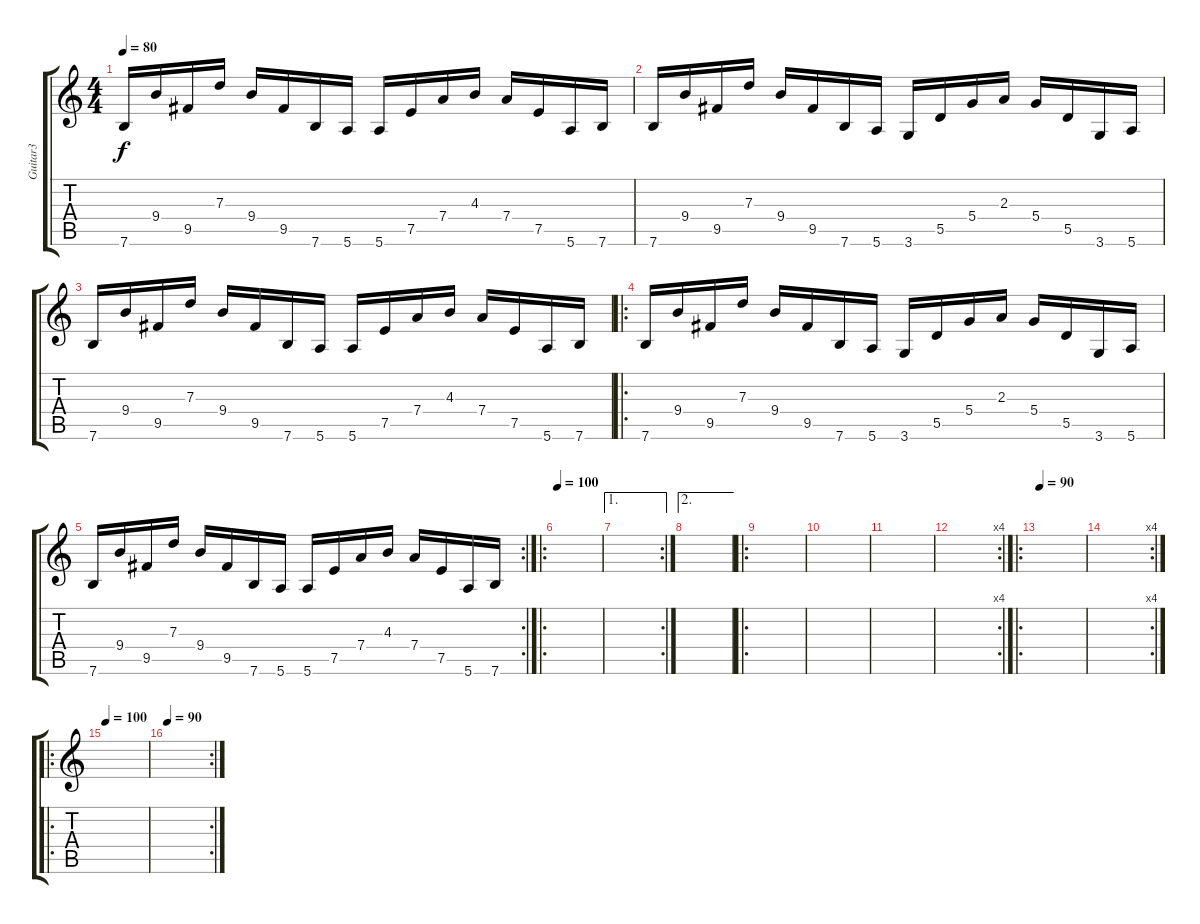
\track ("Guitar3" "Guitar3") {instrument acousticguitarsteel}
\staff {score tabs}
\tuning (E4 B3 G3 D3 A2 E2) {hide}
\ts (4 4)
\tempo 80
\clef g2
\ks c
7.6.16{dy f} 9.4.16 9.5.16 7.3.16 9.4.16 9.5.16 7.6.16 5.6.16 5.6.16 7.5.16 7.4.16 4.3.16 7.4.16 7.5.16 5.6.16 7.6.16 |
7.6.16 9.4.16 9.5.16 7.3.16 9.4.16 9.5.16 7.6.16 5.6.16 3.6.16 5.5.16 5.4.16 2.3.16 5.4.16 5.5.16 3.6.16 5.6.16 |
7.6.16 9.4.16 9.5.16 7.3.16 9.4.16 9.5.16 7.6.16 5.6.16 5.6.16 7.5.16 7.4.16 4.3.16 7.4.16 7.5.16 5.6.16 7.6.16 |
\ro
7.6.16 9.4.16 9.5.16 7.3.16 9.4.16 9.5.16 7.6.16 5.6.16 3.6.16 5.5.16 5.4.16 2.3.16 5.4.16 5.5.16 3.6.16 5.6.16 |
\rc 2
7.6.16 9.4.16 9.5.16 7.3.16 9.4.16 9.5.16 7.6.16 5.6.16 5.6.16 7.5.16 7.4.16 4.3.16 7.4.16 7.5.16 5.6.16 7.6.16 |
\ro
\tempo 100
|
\ae 1
\rc 2
|
\ae 2
|
\ro
|
|
|
\rc 4
|
\ro
\tempo 90
|
\rc 4
|
\ro
\tempo 90
\tempo 100
|
\rc 2
\tempo 90
